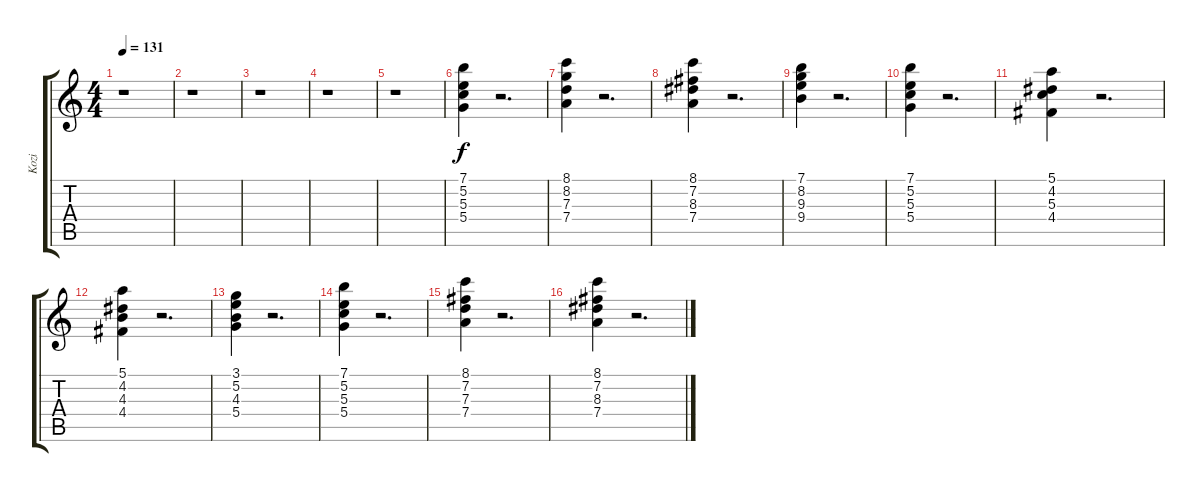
\track ("Kozi" "Kozi") {instrument acousticguitarsteel}
\staff {score tabs}
\tuning (E4 B3 G3 D3 A2 E2) {hide}
\ts (4 4)
\tempo 131
\clef g2
\ks c
r.1{dy ff} |
r.1 |
r.1 |
r.1 |
r.1 |
(7.1 5.2 5.3 5.4).4{dy f} r.2{d} |
(8.1 8.2 7.3 7.4).4 r.2{d} |
(8.1 7.2 8.3 7.4).4 r.2{d} |
(7.1 8.2 9.3 9.4).4 r.2{d} |
(7.1 5.2 5.3 5.4).4 r.2{d} |
(5.1 4.2 5.3 4.4).4 r.2{d} |
(5.1 4.2 4.3 4.4).4 r.2{d} |
(3.1 5.2 4.3 5.4).4 r.2{d} |
(7.1 5.2 5.3 5.4).4 r.2{d} |
(8.1 7.2 7.3 7.4).4 r.2{d} |
(8.1 7.2 8.3 7.4).4 r.2{d}
